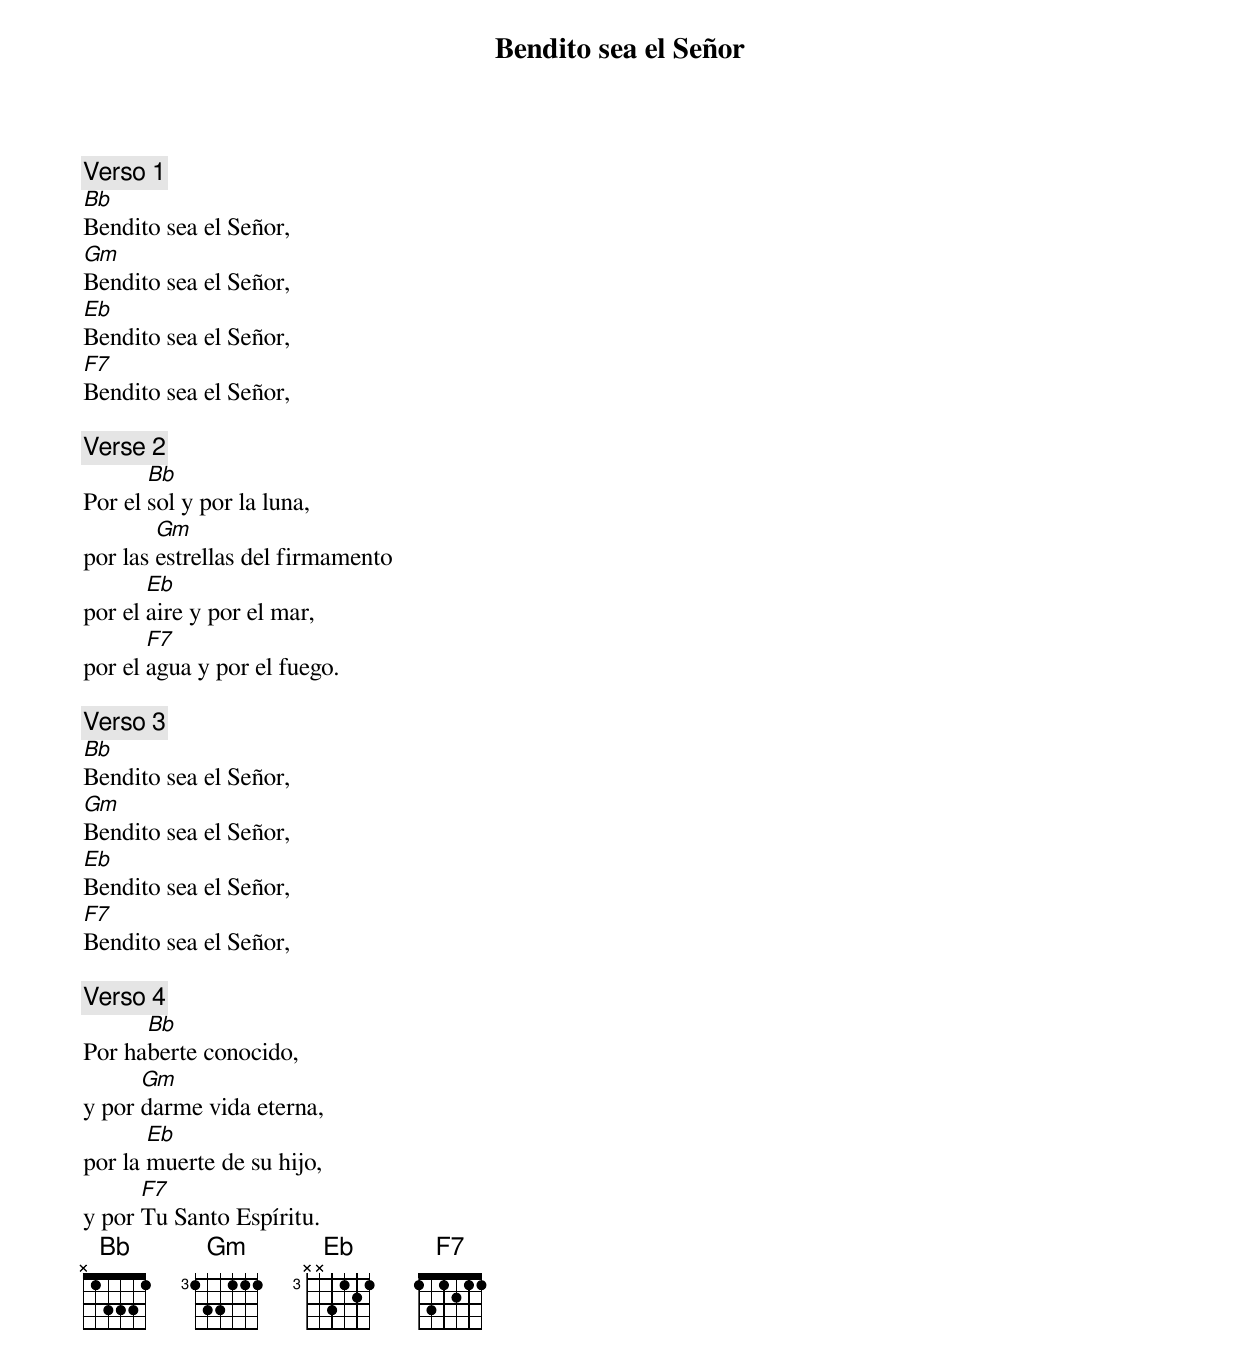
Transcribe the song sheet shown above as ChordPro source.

{title: Bendito sea el Señor}

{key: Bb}
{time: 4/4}

{comment: Verso 1}
[Bb]Bendito sea el Señor,
[Gm]Bendito sea el Señor,
[Eb]Bendito sea el Señor,
[F7]Bendito sea el Señor,

{comment: Verse 2}
Por el [Bb]sol y por la luna,
por las [Gm]estrellas del firmamento
por el [Eb]aire y por el mar,
por el [F7]agua y por el fuego.

{comment: Verso 3}
[Bb]Bendito sea el Señor,
[Gm]Bendito sea el Señor,
[Eb]Bendito sea el Señor,
[F7]Bendito sea el Señor,

{comment: Verso 4}
Por ha[Bb]berte conocido,
y por [Gm]darme vida eterna,
por la [Eb]muerte de su hijo,
y por [F7]Tu Santo Espíritu.
